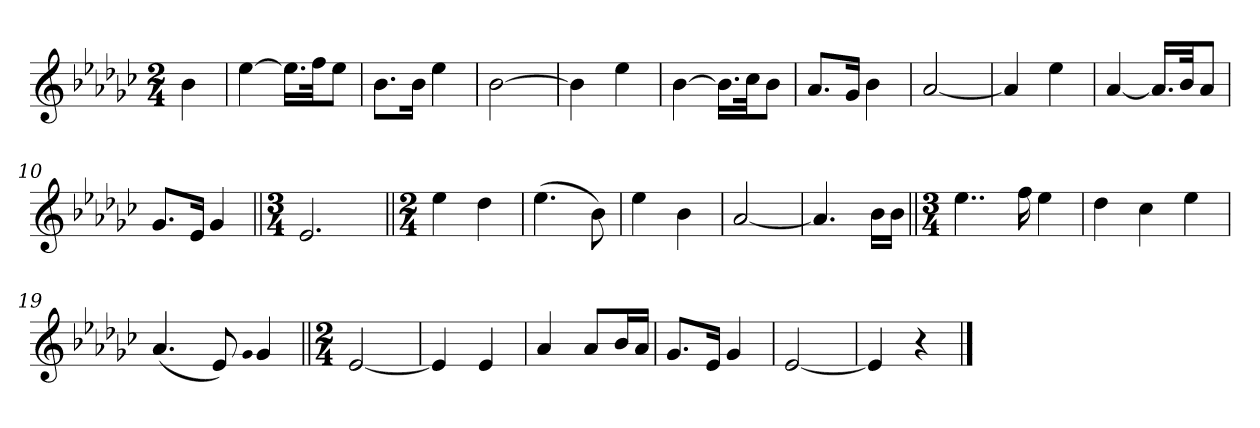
**kern
*part1
*staff1
*clefG2
*k[b-e-a-d-g-c-]
*M2/4
=
4b-\
=1
[4ee-\
16.ee-\LL]
32ff\JK
8ee-\J
=2
8.b-\L
16b-\Jk
4ee-\
=3
[2b-\
=4
4b-\]
4ee-\
=5
[4b-\
16.b-\LL]
32cc-\JK
8b-\J
=6
8.a-/L
16g-/Jk
4b-\
=7
[2a-/
=8
4a-/]
4ee-\
=9
[4a-/
16.a-/LL]
32b-/JK
8a-/J
=10
8.g-/L
16e-/Jk
4g-/
=11||
*M3/4
2.e-/
=12||
*M2/4
4ee-\
4dd-\
=13
(4.ee-\
8b-\)
=14
4ee-\
4b-\
=15
[2a-/
=16
4.a-/]
16b-\LL
16b-\JJ
=17||
*M3/4
4..ee-\
16ff\
4ee-\
=18
4dd-\
4cc-\
4ee-\
=19
(4.a-/
8e-/)
qg-
4g-/
=20||
*M2/4
[2e-/
=21
4e-/]
4e-/
=22
4a-/
8a-/L
16b-/L
16a-/JJ
=23
8.g-/L
16e-/Jk
4g-/
=24
[2e-/
=25
4e-/]
4r
==
*-
